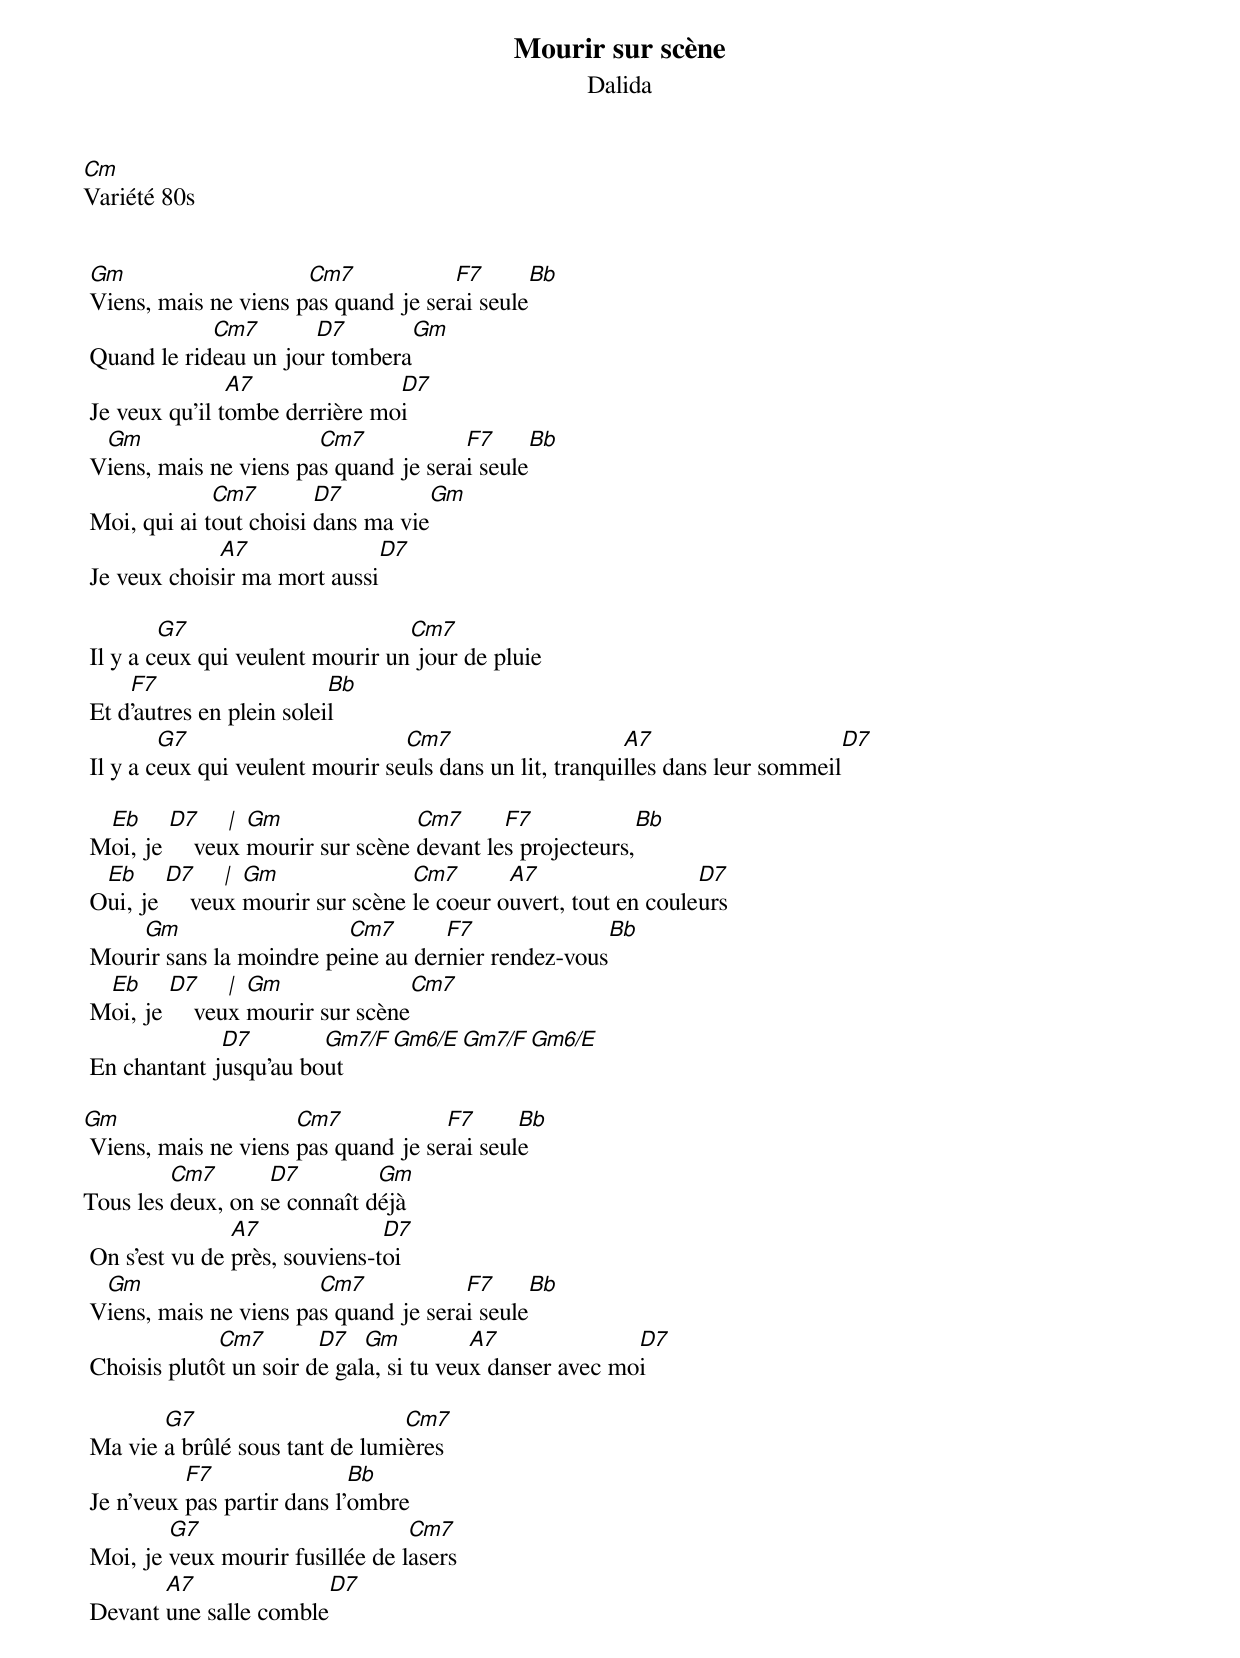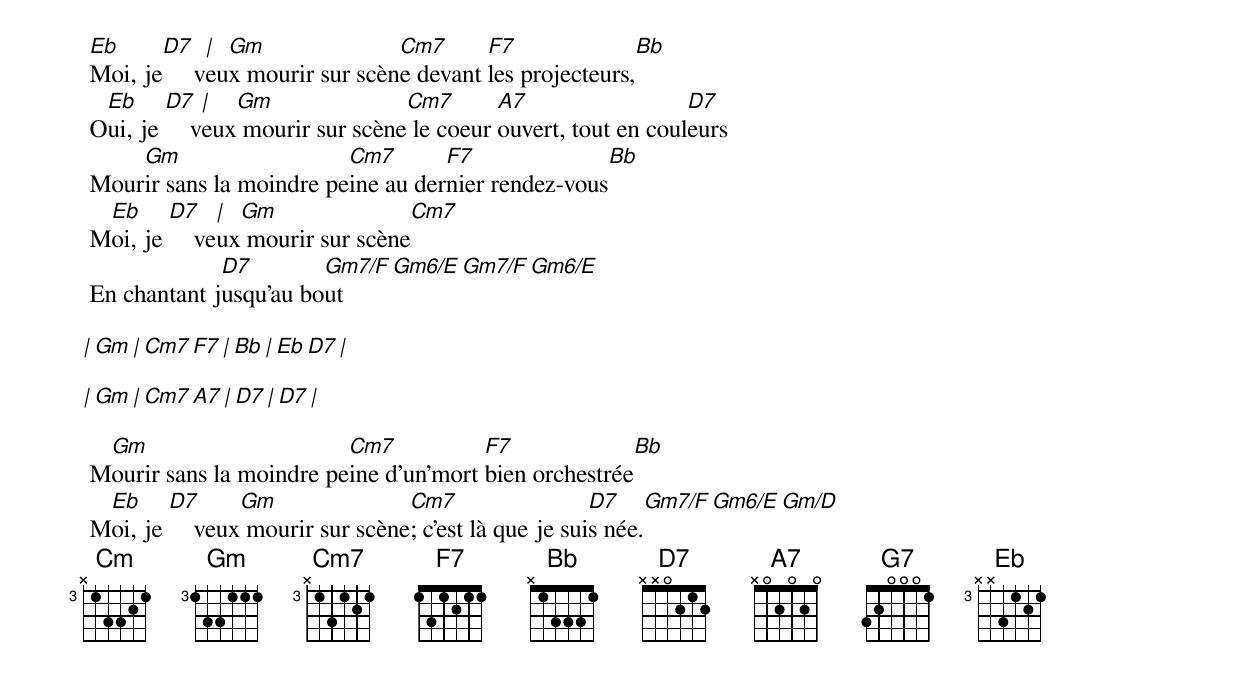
Mourir sur scène
Dalida
Cm
Variété 80s


 Gm                    Cm7            F7      Bb
 Viens, mais ne viens pas quand je serai seule
             Cm7       D7         Gm
 Quand le rideau un jour tombera
                A7              D7
 Je veux qu'il tombe derrière moi
  Gm                    Cm7            F7      Bb
 Viens, mais ne viens pas quand je serai seule
              Cm7        D7          Gm
 Moi, qui ai tout choisi dans ma vie
              A7              D7
 Je veux choisir ma mort aussi

         G7                       Cm7
 Il y a ceux qui veulent mourir un jour de pluie
     F7                    Bb
 Et d'autres en plein soleil
         G7                       Cm7                     A7                    D7
 Il y a ceux qui veulent mourir seuls dans un lit, tranquilles dans leur sommeil

  Eb     D7     | Gm               Cm7      F7               Bb
 Moi, je     veux mourir sur scène devant les projecteurs,
  Eb     D7     | Gm               Cm7       A7                  D7
 Oui, je     veux mourir sur scène le coeur ouvert, tout en couleurs
     Gm                   Cm7       F7               Bb
 Mourir sans la moindre peine au dernier rendez-vous
  Eb     D7     | Gm               Cm7
 Moi, je     veux mourir sur scène
              D7        Gm7/F     Gm6/E      Gm7/F     Gm6/E
 En chantant jusqu'au bout

Gm                    Cm7            F7      Bb
 Viens, mais ne viens pas quand je serai seule
         Cm7       D7         Gm
Tous les deux, on se connaît déjà
                A7              D7
 On s'est vu de près, souviens-toi
  Gm                    Cm7            F7      Bb
 Viens, mais ne viens pas quand je serai seule
              Cm7        D7   Gm          A7              D7
 Choisis plutôt un soir de gala, si tu veux danser avec moi

        G7                       Cm7
 Ma vie a brûlé sous tant de lumières
           F7                Bb
 Je n'veux pas partir dans l'ombre
         G7                       Cm7
 Moi, je veux mourir fusillée de lasers
        A7                    D7
 Devant une salle comble

 Eb     D7    | Gm               Cm7      F7               Bb
 Moi, je     veux mourir sur scène devant les projecteurs,
  Eb     D7   |  Gm               Cm7       A7                  D7
 Oui, je     veux mourir sur scène le coeur ouvert, tout en couleurs
     Gm                   Cm7       F7               Bb
 Mourir sans la moindre peine au dernier rendez-vous
  Eb     D7    | Gm               Cm7
 Moi, je     veux mourir sur scène
              D7        Gm7/F     Gm6/E      Gm7/F     Gm6/E
 En chantant jusqu'au bout

|  Gm     | Cm7   F7  | Bb    | Eb  D7  |

|  Gm     | Cm7   A7  | D7    | D7      |

  Gm                      Cm7           F7                Bb
 Mourir sans la moindre peine d'un'mort bien orchestrée
  Eb     D7      Gm               Cm7                  D7       Gm7/F     Gm6/E     Gm/D
 Moi, je     veux mourir sur scène; c'est là que je suis née.
